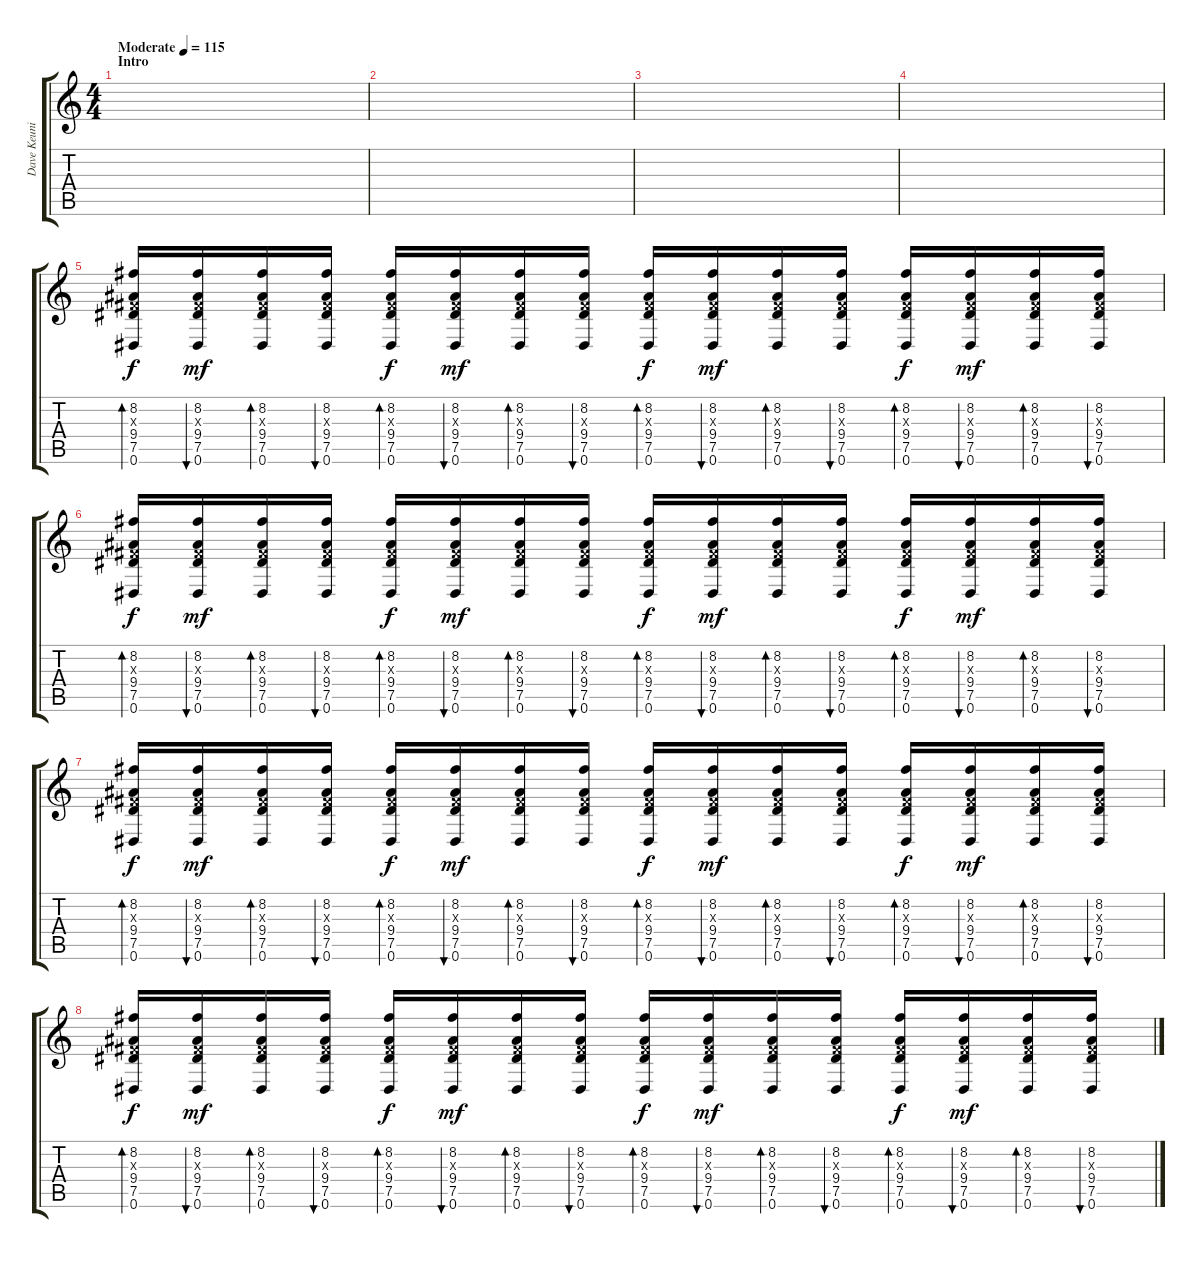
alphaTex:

\track ("Dave Keuning (Guitar 1)" "Dave Keuni") {instrument overdrivenguitar}
\staff {score tabs}
\tuning (Eb4 Bb3 Gb3 Db3 Ab2 Eb2) {hide}
\ts (4 4)
\section ("" "Intro")
\tempo (115 "Moderate")
\clef g2
\ks c
|
|
|
|
(8.2 0.3{x} 9.4 7.5 0.6).16{bd 30} (8.2 0.3{x} 9.4 7.5 0.6).16{bu 30 dy mf} (8.2 0.3{x} 9.4 7.5 0.6).16{bd 30} (8.2 0.3{x} 9.4 7.5 0.6).16{bu 30} (8.2 0.3{x} 9.4 7.5 0.6).16{bd 30 dy f} (8.2 0.3{x} 9.4 7.5 0.6).16{bu 30 dy mf} (8.2 0.3{x} 9.4 7.5 0.6).16{bd 30} (8.2 0.3{x} 9.4 7.5 0.6).16{bu 30} (8.2 0.3{x} 9.4 7.5 0.6).16{bd 30 dy f} (8.2 0.3{x} 9.4 7.5 0.6).16{bu 30 dy mf} (8.2 0.3{x} 9.4 7.5 0.6).16{bd 60} (8.2 0.3{x} 9.4 7.5 0.6).16{bu 30} (8.2 0.3{x} 9.4 7.5 0.6).16{bd 120 dy f} (8.2 0.3{x} 9.4 7.5 0.6).16{bu 30 dy mf} (8.2 0.3{x} 9.4 7.5 0.6).16{bd 30} (8.2 0.3{x} 9.4 7.5 0.6).16{bu 30} |
(8.2 0.3{x} 9.4 7.5 0.6).16{bd 30 dy f} (8.2 0.3{x} 9.4 7.5 0.6).16{bu 30 dy mf} (8.2 0.3{x} 9.4 7.5 0.6).16{bd 30} (8.2 0.3{x} 9.4 7.5 0.6).16{bu 30} (8.2 0.3{x} 9.4 7.5 0.6).16{bd 30 dy f} (8.2 0.3{x} 9.4 7.5 0.6).16{bu 30 dy mf} (8.2 0.3{x} 9.4 7.5 0.6).16{bd 30} (8.2 0.3{x} 9.4 7.5 0.6).16{bu 30} (8.2 0.3{x} 9.4 7.5 0.6).16{bd 30 dy f} (8.2 0.3{x} 9.4 7.5 0.6).16{bu 30 dy mf} (8.2 0.3{x} 9.4 7.5 0.6).16{bd 60} (8.2 0.3{x} 9.4 7.5 0.6).16{bu 30} (8.2 0.3{x} 9.4 7.5 0.6).16{bd 120 dy f} (8.2 0.3{x} 9.4 7.5 0.6).16{bu 30 dy mf} (8.2 0.3{x} 9.4 7.5 0.6).16{bd 30} (8.2 0.3{x} 9.4 7.5 0.6).16{bu 30} |
(8.2 0.3{x} 9.4 7.5 0.6).16{bd 30 dy f} (8.2 0.3{x} 9.4 7.5 0.6).16{bu 30 dy mf} (8.2 0.3{x} 9.4 7.5 0.6).16{bd 30} (8.2 0.3{x} 9.4 7.5 0.6).16{bu 30} (8.2 0.3{x} 9.4 7.5 0.6).16{bd 30 dy f} (8.2 0.3{x} 9.4 7.5 0.6).16{bu 30 dy mf} (8.2 0.3{x} 9.4 7.5 0.6).16{bd 30} (8.2 0.3{x} 9.4 7.5 0.6).16{bu 30} (8.2 0.3{x} 9.4 7.5 0.6).16{bd 30 dy f} (8.2 0.3{x} 9.4 7.5 0.6).16{bu 30 dy mf} (8.2 0.3{x} 9.4 7.5 0.6).16{bd 60} (8.2 0.3{x} 9.4 7.5 0.6).16{bu 30} (8.2 0.3{x} 9.4 7.5 0.6).16{bd 120 dy f} (8.2 0.3{x} 9.4 7.5 0.6).16{bu 30 dy mf} (8.2 0.3{x} 9.4 7.5 0.6).16{bd 30} (8.2 0.3{x} 9.4 7.5 0.6).16{bu 30} |
(8.2 0.3{x} 9.4 7.5 0.6).16{bd 30 dy f} (8.2 0.3{x} 9.4 7.5 0.6).16{bu 30 dy mf} (8.2 0.3{x} 9.4 7.5 0.6).16{bd 30} (8.2 0.3{x} 9.4 7.5 0.6).16{bu 30} (8.2 0.3{x} 9.4 7.5 0.6).16{bd 30 dy f} (8.2 0.3{x} 9.4 7.5 0.6).16{bu 30 dy mf} (8.2 0.3{x} 9.4 7.5 0.6).16{bd 30} (8.2 0.3{x} 9.4 7.5 0.6).16{bu 30} (8.2 0.3{x} 9.4 7.5 0.6).16{bd 30 dy f} (8.2 0.3{x} 9.4 7.5 0.6).16{bu 30 dy mf} (8.2 0.3{x} 9.4 7.5 0.6).16{bd 60} (8.2 0.3{x} 9.4 7.5 0.6).16{bu 30} (8.2 0.3{x} 9.4 7.5 0.6).16{bd 120 dy f} (8.2 0.3{x} 9.4 7.5 0.6).16{bu 30 dy mf} (8.2 0.3{x} 9.4 7.5 0.6).16{bd 30} (8.2 0.3{x} 9.4 7.5 0.6).16{bu 30}
